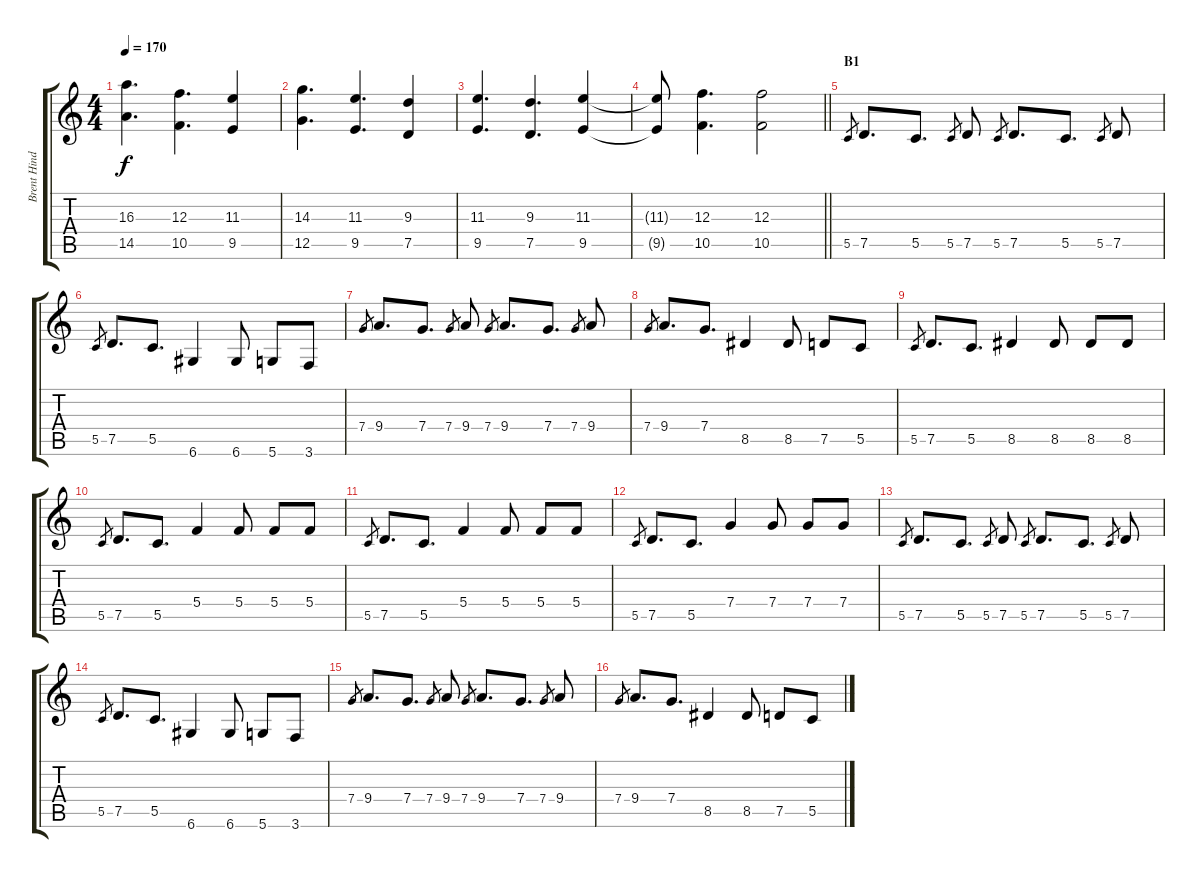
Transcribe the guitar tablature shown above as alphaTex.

\track ("Brent Hinds" "Brent Hind") {instrument distortionguitar}
\staff {score tabs}
\tuning (D4 A3 F3 C3 G2 D2) {hide}
\ts (4 4)
\tempo 170
\clef g2
\ks c
(16.3 14.5).4{d dy f} (12.3 10.5).4{d} (11.3 9.5).4 |
(14.3 12.5).4{d} (11.3 9.5).4{d} (9.3 7.5).4 |
(11.3 9.5).4{d} (9.3 7.5).4{d} (11.3 9.5).4 |
\barLineRight lightlight
(11.3{t} 9.5{t}).8 (12.3 10.5).4{d} (12.3 10.5).2 |
\section ("" "B1")
5.5.8{gr} 7.5.8{d} 5.5.8{d} 5.5.8{gr} 7.5.8 5.5.8{gr} 7.5.8{d} 5.5.8{d} 5.5.8{gr} 7.5.8 |
5.5.8{gr} 7.5.8{d} 5.5.8{d} 6.6.4 6.6.8 5.6.8 3.6.8 |
7.4.8{gr} 9.4.8{d} 7.4.8{d} 7.4.8{gr} 9.4.8 7.4.8{gr} 9.4.8{d} 7.4.8{d} 7.4.8{gr} 9.4.8 |
7.4.8{gr} 9.4.8{d} 7.4.8{d} 8.5.4 8.5.8 7.5.8 5.5.8 |
5.5.8{gr} 7.5.8{d} 5.5.8{d} 8.5.4 8.5.8 8.5.8 8.5.8 |
5.5.8{gr} 7.5.8{d} 5.5.8{d} 5.4.4 5.4.8 5.4.8 5.4.8 |
5.5.8{gr} 7.5.8{d} 5.5.8{d} 5.4.4 5.4.8 5.4.8 5.4.8 |
5.5.8{gr} 7.5.8{d} 5.5.8{d} 7.4.4 7.4.8 7.4.8 7.4.8 |
5.5.8{gr} 7.5.8{d} 5.5.8{d} 5.5.8{gr} 7.5.8 5.5.8{gr} 7.5.8{d} 5.5.8{d} 5.5.8{gr} 7.5.8 |
5.5.8{gr} 7.5.8{d} 5.5.8{d} 6.6.4 6.6.8 5.6.8 3.6.8 |
7.4.8{gr} 9.4.8{d} 7.4.8{d} 7.4.8{gr} 9.4.8 7.4.8{gr} 9.4.8{d} 7.4.8{d} 7.4.8{gr} 9.4.8 |
7.4.8{gr} 9.4.8{d} 7.4.8{d} 8.5.4 8.5.8 7.5.8 5.5.8
